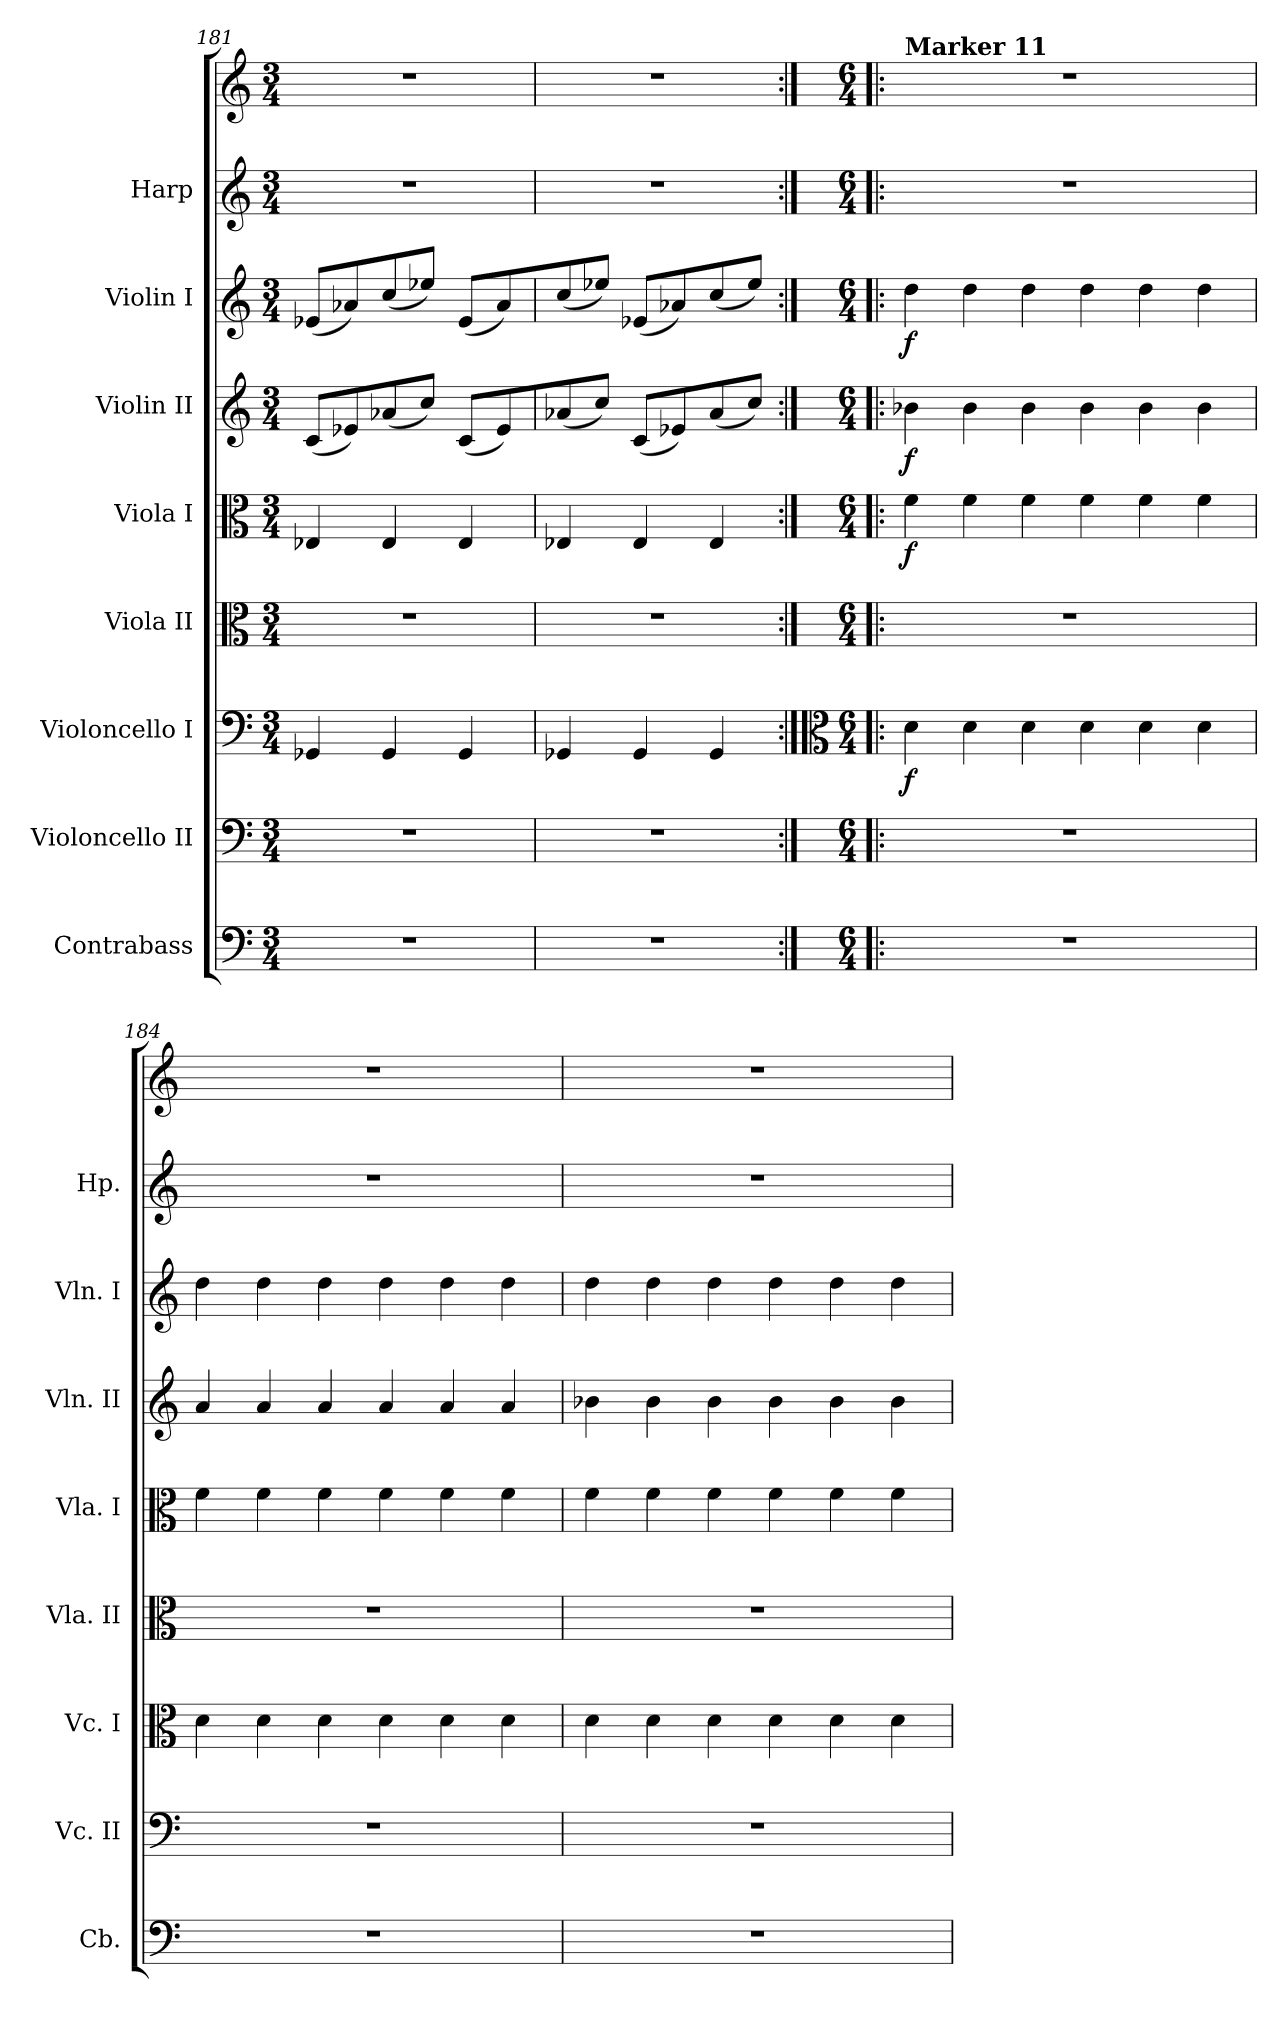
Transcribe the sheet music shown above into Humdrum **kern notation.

**kern	**kern	**kern	**dynam	**kern	**kern	**dynam	**kern	**dynam	**kern	**dynam	**kern	**kern
*part8	*part7	*part6	*part6	*part5	*part4	*part4	*part3	*part3	*part2	*part2	*part1	*part1
*staff9	*staff8	*staff7	*staff7	*staff6	*staff5	*staff5	*staff4	*staff4	*staff3	*staff3	*staff2	*staff1
*I"Contrabass	*I"Violoncello II	*I"Violoncello I	*	*I"Viola II	*I"Viola I	*	*I"Violin II	*	*I"Violin I	*	*I"Harp	*
*I'Cb.	*I'Vc. II	*I'Vc. I	*	*I'Vla. II	*I'Vla. I	*	*I'Vln. II	*	*I'Vln. I	*	*I'Hp.	*
*clefF4	*clefF4	*clefF4	*	*clefC3	*clefC3	*	*clefG2	*	*clefG2	*	*clefG2	*clefG2
*ITrd7c12	*	*	*	*	*	*	*	*	*	*	*	*
*k[]	*k[]	*k[]	*	*k[]	*k[]	*	*k[]	*	*k[]	*	*k[]	*k[]
*M3/4	*M3/4	*M3/4	*	*M3/4	*M3/4	*	*M3/4	*	*M3/4	*	*M3/4	*M3/4
=181	=181	=181	=181	=181	=181	=181	=181	=181	=181	=181	=181	=181
2.r	2.r	4GG-X/	.	2.r	4E-X/	.	(8c/L	.	(8e-X/L	.	2.r	2.r
.	.	.	.	.	.	.	8e-X/)	.	8a-X/)	.	.	.
.	.	4GG-/	.	.	4E-/	.	(8a-X/	.	(8cc/	.	.	.
.	.	.	.	.	.	.	8cc/J)	.	8ee-X/J)	.	.	.
.	.	4GG-/	.	.	4E-/	.	(8c/L	.	(8e-/L	.	.	.
.	.	.	.	.	.	.	8e-/)	.	8a-/)	.	.	.
=182	=182	=182	=182	=182	=182	=182	=182	=182	=182	=182	=182	=182
2.r	2.r	4GG-X/	.	2.r	4E-X/	.	(8a-X/	.	(8cc/	.	2.r	2.r
.	.	.	.	.	.	.	8cc/J)	.	8ee-X/J)	.	.	.
.	.	4GG-/	.	.	4E-/	.	(8c/L	.	(8e-X/L	.	.	.
.	.	.	.	.	.	.	8e-X/)	.	8a-X/)	.	.	.
.	.	4GG-/	.	.	4E-/	.	(8a-/	.	(8cc/	.	.	.
.	.	.	.	.	.	.	8cc/J)	.	8ee-/J)	.	.	.
!!LO:LB:g=z
=183:|!|:	=183:|!|:	=183:|!|:	=183:|!|:	=183:|!|:	=183:|!|:	=183:|!|:	=183:|!|:	=183:|!|:	=183:|!|:	=183:|!|:	=183:|!|:	=183:|!|:
*	*	*clefC3	*	*	*	*	*	*	*	*	*	*
*M6/4	*M6/4	*M6/4	*	*M6/4	*M6/4	*	*M6/4	*	*M6/4	*	*M6/4	*M6/4
!	!	!	!	!	!	!	!	!	!	!	!	!LO:TX:a:B:t=Marker 11
!	!	!	!LO:DY:b	!	!	!LO:DY:b	!	!LO:DY:b	!	!LO:DY:b	!	!
1.r	1.r	4d\	f	1.r	4f\	f	4b-X\	f	4dd\	f	1.r	1.r
.	.	4d\	.	.	4f\	.	4b-\	.	4dd\	.	.	.
.	.	4d\	.	.	4f\	.	4b-\	.	4dd\	.	.	.
.	.	4d\	.	.	4f\	.	4b-\	.	4dd\	.	.	.
.	.	4d\	.	.	4f\	.	4b-\	.	4dd\	.	.	.
.	.	4d\	.	.	4f\	.	4b-\	.	4dd\	.	.	.
=184	=184	=184	=184	=184	=184	=184	=184	=184	=184	=184	=184	=184
1.r	1.r	4d\	.	1.r	4f\	.	4a/	.	4dd\	.	1.r	1.r
.	.	4d\	.	.	4f\	.	4a/	.	4dd\	.	.	.
.	.	4d\	.	.	4f\	.	4a/	.	4dd\	.	.	.
.	.	4d\	.	.	4f\	.	4a/	.	4dd\	.	.	.
.	.	4d\	.	.	4f\	.	4a/	.	4dd\	.	.	.
.	.	4d\	.	.	4f\	.	4a/	.	4dd\	.	.	.
=185	=185	=185	=185	=185	=185	=185	=185	=185	=185	=185	=185	=185
1.r	1.r	4d\	.	1.r	4f\	.	4b-X\	.	4dd\	.	1.r	1.r
.	.	4d\	.	.	4f\	.	4b-\	.	4dd\	.	.	.
.	.	4d\	.	.	4f\	.	4b-\	.	4dd\	.	.	.
.	.	4d\	.	.	4f\	.	4b-\	.	4dd\	.	.	.
.	.	4d\	.	.	4f\	.	4b-\	.	4dd\	.	.	.
.	.	4d\	.	.	4f\	.	4b-\	.	4dd\	.	.	.
=	=	=	=	=	=	=	=	=	=	=	=	=
*-	*-	*-	*-	*-	*-	*-	*-	*-	*-	*-	*-	*-
